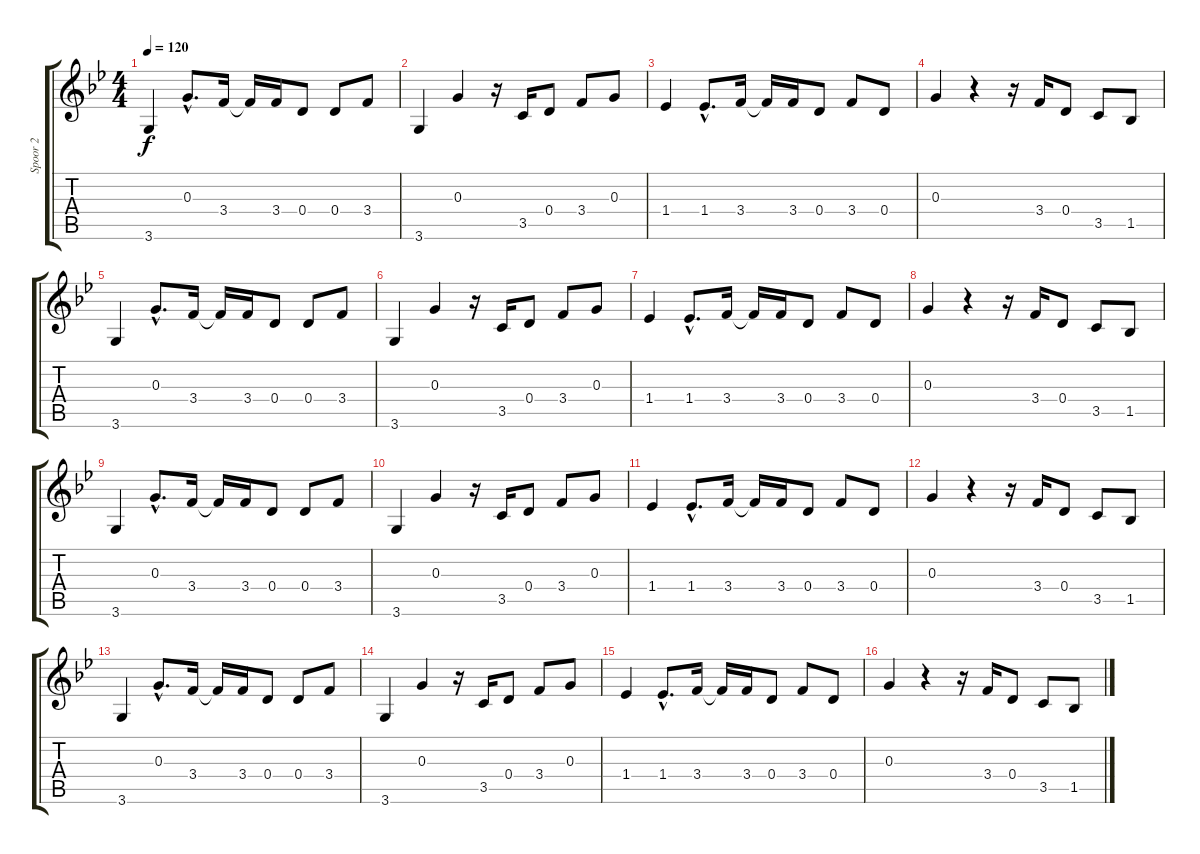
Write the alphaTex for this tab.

\track ("Spoor 2" "Spoor 2") {instrument synthbass1}
\staff {score tabs}
\tuning (E4 B3 G3 D3 A2 E2) {hide}
\ts (4 4)
\tempo 120
\clef g2
\ks bb
3.6.4{dy f} 0.3{hac}.8{d} 3.4.16 3.4{t}.16 3.4.16 0.4.8 0.4.8 3.4.8 |
3.6.4 0.3.4 r.16 3.5.16 0.4.8 3.4.8 0.3.8 |
1.4.4 1.4{hac}.8{d} 3.4.16 3.4{t}.16 3.4.16 0.4.8 3.4.8 0.4.8 |
0.3.4 r.4 r.16 3.4.16 0.4.8 3.5.8 1.5.8 |
3.6.4 0.3{hac}.8{d} 3.4.16 3.4{t}.16 3.4.16 0.4.8 0.4.8 3.4.8 |
3.6.4 0.3.4 r.16 3.5.16 0.4.8 3.4.8 0.3.8 |
1.4.4 1.4{hac}.8{d} 3.4.16 3.4{t}.16 3.4.16 0.4.8 3.4.8 0.4.8 |
0.3.4 r.4 r.16 3.4.16 0.4.8 3.5.8 1.5.8 |
3.6.4 0.3{hac}.8{d} 3.4.16 3.4{t}.16 3.4.16 0.4.8 0.4.8 3.4.8 |
3.6.4 0.3.4 r.16 3.5.16 0.4.8 3.4.8 0.3.8 |
1.4.4 1.4{hac}.8{d} 3.4.16 3.4{t}.16 3.4.16 0.4.8 3.4.8 0.4.8 |
0.3.4 r.4 r.16 3.4.16 0.4.8 3.5.8 1.5.8 |
3.6.4 0.3{hac}.8{d} 3.4.16 3.4{t}.16 3.4.16 0.4.8 0.4.8 3.4.8 |
3.6.4 0.3.4 r.16 3.5.16 0.4.8 3.4.8 0.3.8 |
1.4.4 1.4{hac}.8{d} 3.4.16 3.4{t}.16 3.4.16 0.4.8 3.4.8 0.4.8 |
0.3.4 r.4 r.16 3.4.16 0.4.8 3.5.8 1.5.8
